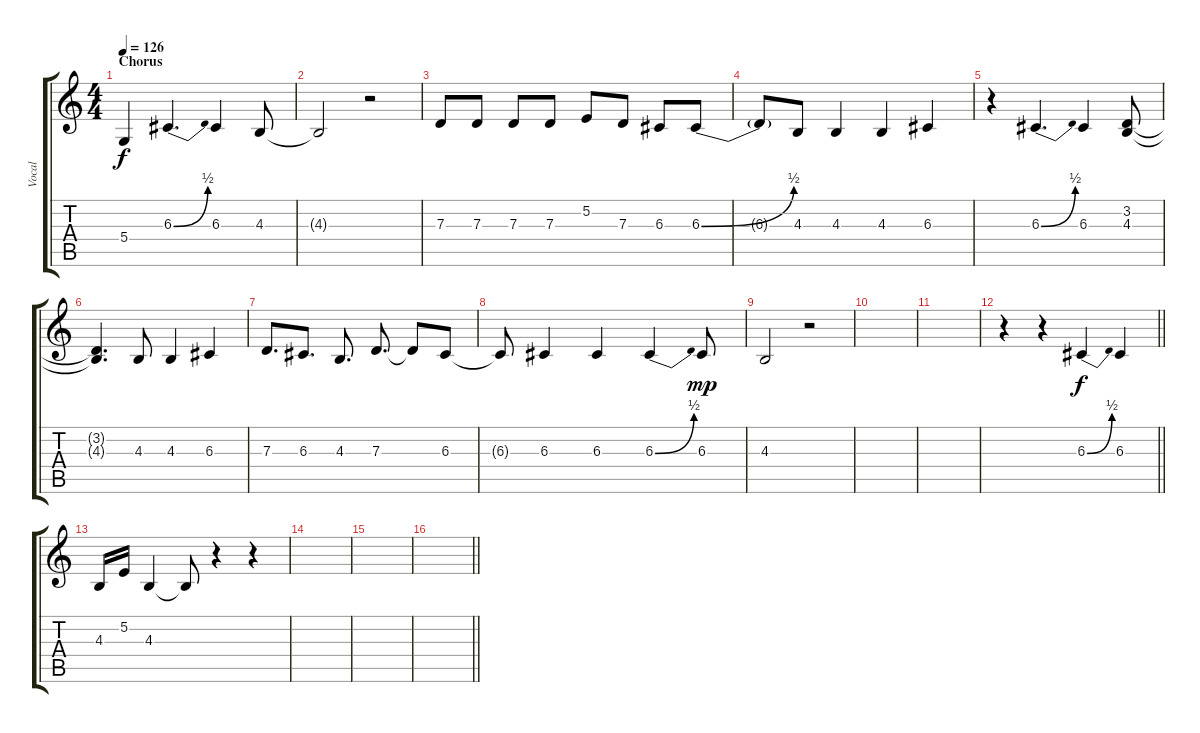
\track ("Vocal" "Vocal") {instrument clarinet}
\staff {score tabs}
\tuning (E4 B3 G3 D3 A2 E2) {hide}
\ts (4 4)
\section ("" "Chorus")
\tempo 126
\clef g2
\ks c
5.4.4{dy f} 6.3{be (bend 0 0 60 2)}.4{d} 6.3.4 4.3.8 |
4.3{t}.2 r.2 |
7.3.8 7.3.8 7.3.8 7.3.8 5.2.8 7.3.8 6.3.8 6.3{be (bend 0 0 60 2)}.8 |
6.3{t}.8 4.3.8 4.3.4 4.3.4 6.3.4 |
r.4 6.3{be (bend 0 0 60 2)}.4{d} 6.3.4 (3.2 4.3).8 |
(3.2{t} 4.3{t}).4{d} 4.3.8 4.3.4 6.3.4 |
7.3.8{d} 6.3.8{d} 4.3.8{d} 7.3.8{d} 7.3{t}.8 6.3.8 |
6.3{t}.8 6.3.4 6.3.4 6.3{be (bend 0 0 60 2)}.4 6.3.8{dy mp} |
4.3.2 r.2 |
|
|
\barLineRight lightlight
r.4 r.4 6.3{be (bend 0 0 60 2)}.4{dy f} 6.3.4 |
4.3.16 5.2.16 4.3.4 4.3{t}.8 r.4 r.4 |
|
|
\barLineRight lightlight
